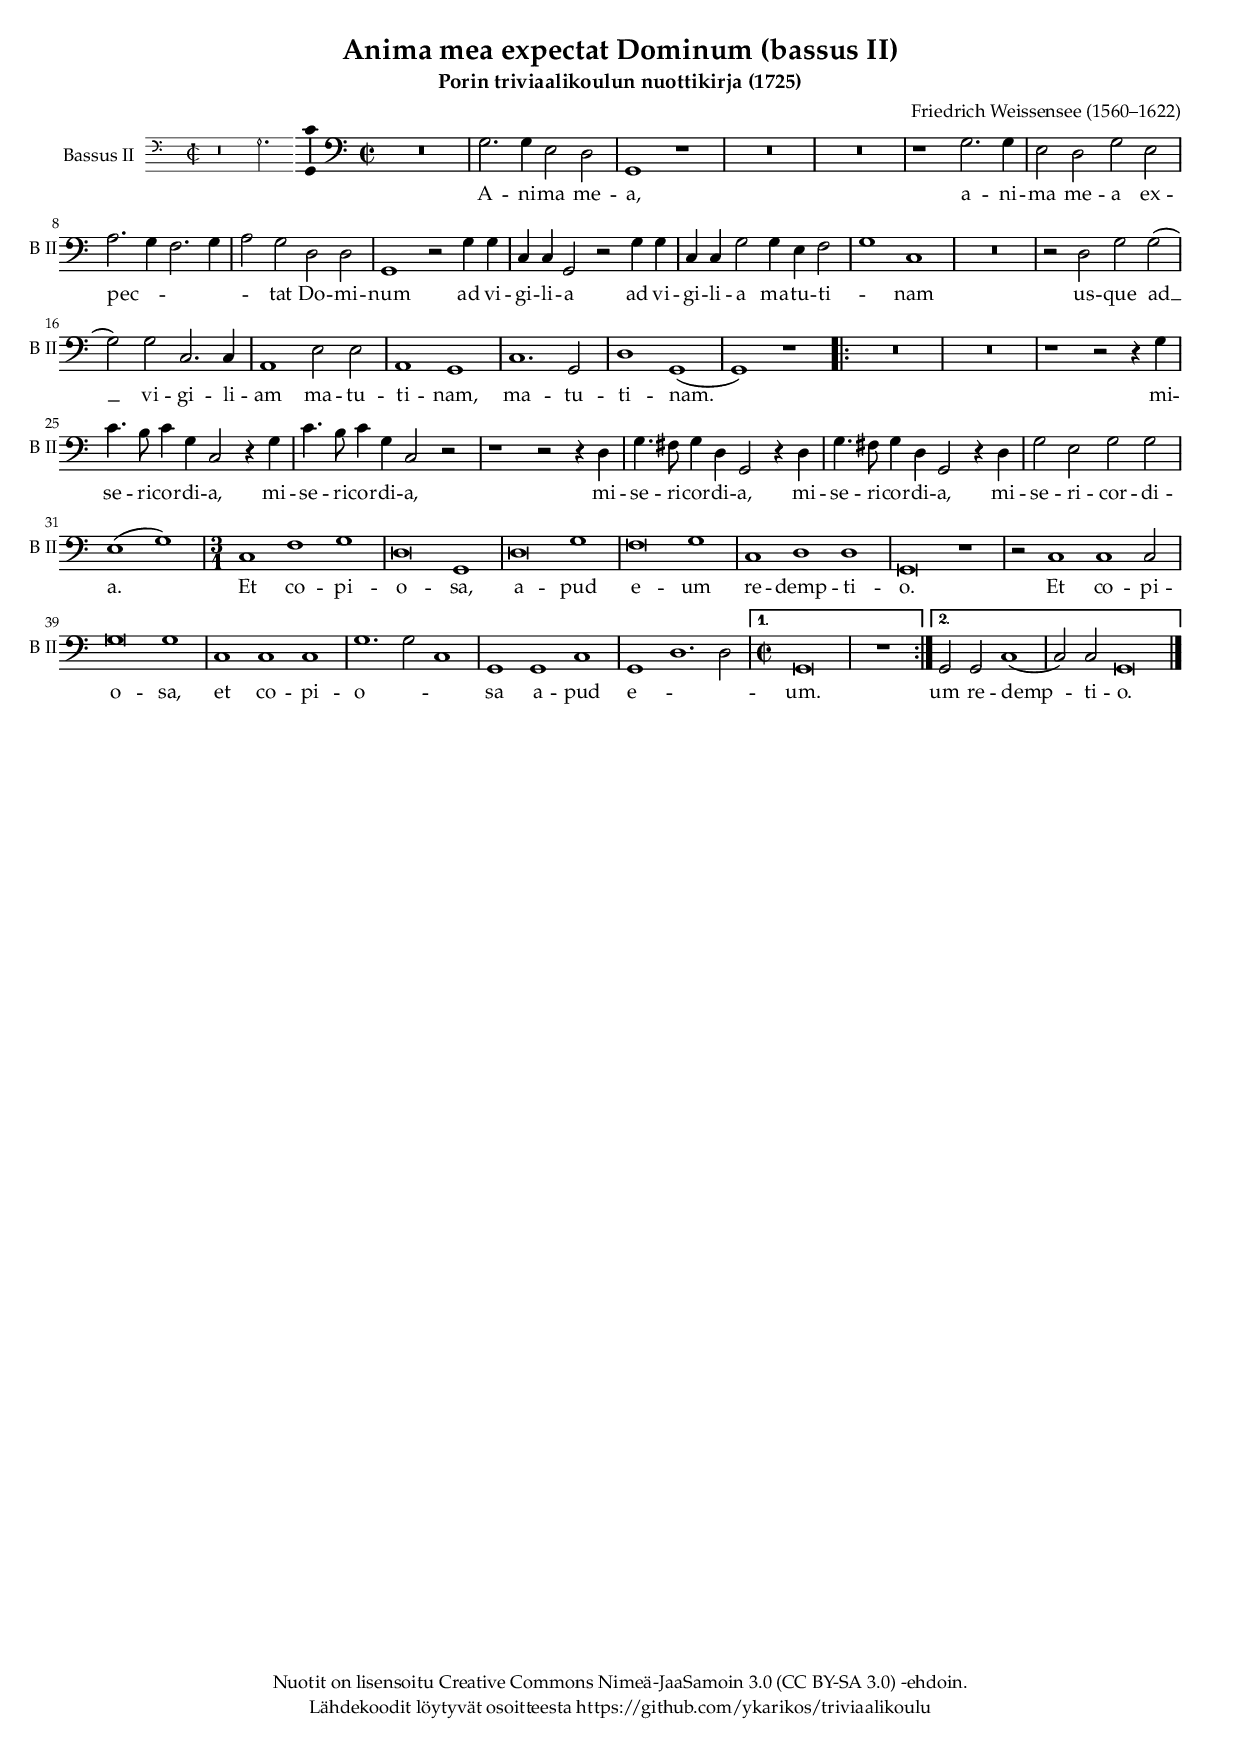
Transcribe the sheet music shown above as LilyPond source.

\version "2.19.49"
\include "suomi.ly"


global = {
%  \numericTimeSignature
  \time 2/2
	\set Timing.measureLength = #(ly:make-moment 4/2)
%  \autoBeamOff
  \key c \major
  \set Staff.midiInstrument = #"voice oohs"
}

stanzaOneLyricsChoirOneSoprano = \lyricmode {
    A -- ni -- ma me -- a,
    a -- ni -- ma me -- a ex -- pec -- tat Do -- _  mi -- num
    ad vi -- gi -- li -- a ad vi -- gi -- li -- a
    ma -- tu -- _ _ _ ti -- _ _ nam us -- que ad vi -- _ gi -- li -- am
    ma -- tu -- ti -- _ _ _ nam.
    Spe -- ret Is -- ra -- el in De -- o, qui -- a a -- pud e -- um
    mi -- se -- ri -- cor -- di -- a,
    mi -- se -- ri -- cor -- di -- a a -- pud e -- um,
    mi -- se -- ri -- cor -- di -- a,
    mi -- se -- _ _ ri -- cor -- di -- a.
    Et co -- pi -- o -- sa,
    et co -- pi -- o -- sa,
    a -- pud e -- um. Spe -- ret Is --
    um re -- demp -- _ ti -- o.
}

stanzaOneLyricsChoirOneAlto = \lyricmode {
    A -- ni -- ma me -- a,
    a -- ni -- ma me -- a ex -- pec -- tat Do -- _ _ _ _ _ mi -- num
    ad vi -- gi -- li -- a ad vi -- gi -- li -- a
    ma -- tu -- ti -- nam us -- _ que ad vi -- gi -- li -- _ _ am
    ma -- tu -- ti -- nam us -- que
    ad _ vi -- gi -- li -- _ _ _ am
    ma -- tu -- ti -- nam.
    Spe -- ret Is -- _ _ ra -- el in De -- o, qui -- a a -- pud e -- um
    mi -- se -- ri -- cor -- di -- a,
    mi -- se -- ri -- cor -- di -- a,
    mi -- se -- ri -- cor -- di -- a,
    mi -- se -- ri -- cor -- di -- a,
    mi -- se -- ri -- cor -- di -- a,
    mi -- se -- ri -- cor -- di -- a. __ _ _
    Et co -- pi -- o -- sa,
    et co -- pi -- o -- sa,
    a -- _ pud e -- um. Spe -- ret Is -- _
    um re -- demp -- _ _ ti -- o.
}

stanzaOneLyricsChoirOneTenore = \lyricmode {
  A -- ni -- ma me -- a,
  a -- ni -- ma me -- a ex -- pec -- _ tat Do -- _ mi -- num
  ad vi -- gi -- li -- a ad vi -- gi -- li -- a
  ma -- tu -- ti -- _ _ _ nam
  us -- _ _ _ _ _ _ que ad vi -- gi -- li -- am
  ma -- tu -- _ ti -- _ _ _ nam.
  Spe -- ret Is -- ra -- el in __ _ _ De -- o,
  qui -- a a -- pud e -- _ um
  mi -- se -- ri -- cor -- di -- a,
  mi -- se -- ri -- cor -- di -- a _ a -- _ pud e -- um,
  mi -- se -- ri -- cor -- di -- a,
  mi -- se -- ri -- cor -- di -- a,
  mi -- se -- ri -- cor -- di -- a.
  Et co -- pi -- o -- sa,
  et co -- pi -- o -- sa,
  a -- pud e -- _ um. Spe -- ret Is --
  um re -- demp -- ti -- o.
}

stanzaOneLyricsChoirOneBass = \lyricmode {
    A -- ni -- ma me -- a,
    a -- ni -- ma me -- a ex -- pec -- _ _ _ _ tat Do -- mi -- num
    ad vi -- gi -- li -- a ad vi -- gi -- li -- a
    ma -- tu -- ti -- _ _ _ nam us -- que __ _ ad vi -- gi -- _ _ _ li -- am
    ma -- tu -- ti -- _ _ _ _ _ _ _ _ _ _ _ nam.
    Spe -- ret Is -- ra -- el in De -- o, qui -- a a -- pud e -- um
    mi -- se -- ri -- cor -- di -- a,
    mi -- se -- ri -- cor -- di -- a a -- pud e -- um,
    mi -- se -- ri -- cor -- di -- a,
    mi -- se -- _ _ ri -- cor -- di -- a.
    Et co -- pi -- o -- sa,
    et co -- pi -- o -- sa,
    a -- pud e -- _ um. Spe -- ret Is --
    um re -- demp -- ti -- o.
}

stanzaOneLyricsChoirTwoSoprano = \lyricmode {
    A -- ni -- ma me -- a,
    a -- ni -- ma me -- a ex -- pec -- tat Do -- _  mi -- num
    ad vi -- gi -- li -- a ad vi -- gi -- li -- a
    ma -- tu -- ti -- _ _ _ nam us -- que __ _ _  ad vi -- gi -- li -- am
    ma -- tu -- _ ti -- nam.
    Mi -- se -- ri -- cor -- di -- a,
    mi -- se -- ri -- cor -- di -- a,
    mi -- se -- ri -- cor -- di -- a,
    mi -- se -- ri -- cor -- di -- a,
    mi -- se -- ri -- cor -- di -- a.
    Et co -- pi -- o -- sa,
    a -- pud e -- um re -- demp -- ti -- o
    Et co -- pi -- o -- sa,
    et co -- pi -- o -- sa,
    a -- pud e -- _ um.
    um re -- demp -- ti -- o.
}

stanzaOneLyricsChoirTwoAlto = \lyricmode {
    A -- ni -- ma me -- a,
    a -- ni -- ma me -- a ex -- pec -- tat Do -- _ _ _ _ _  mi -- num
    ad vi -- gi -- li -- a ad vi -- gi -- li -- a
    ma -- tu -- _ ti -- _ _ _ nam.
    Us -- que _ ad vi -- _ _ _ gi -- _ _ _ _ li -- am
    ad vi -- gi -- li -- am
    ma -- _ _ tu -- ti -- nam.
    Mi -- se -- ri -- cor -- di -- a,
    mi -- se -- ri -- cor -- di -- a,
    mi -- se -- ri -- cor -- di -- a,
    mi -- se -- ri -- cor -- di -- a,
    mi -- se -- ri -- cor -- di -- a.
    Et co -- pi -- o -- sa,
    a -- pud e -- um re -- demp -- ti -- o
    Et co -- pi -- o -- _ sa,
    et co -- pi -- o -- sa,
    a -- pud e -- um, e -- _ um.
    um re -- demp -- ti -- o.
}

stanzaOneLyricsChoirTwoTenore = \lyricmode {
    A -- ni -- ma me -- a,
    a -- ni -- ma me -- a ex -- pec -- _ tat Do -- _  mi -- num
    ad vi -- gi -- li -- a ad vi -- gi -- li -- a
    ma -- tu -- ti -- nam us -- que _  ad __ _ _ _
    vi -- gi -- li -- _ am _ ma -- tu -- ti -- nam,
    us -- que ad  ma -- tu -- ti -- nam.
    Mi -- se -- ri -- cor -- di -- a,
    mi -- se -- ri -- cor -- di -- a,
    mi -- se -- ri -- cor -- di -- a,
    mi -- se -- ri -- cor -- di -- a,
    mi -- se -- ri -- cor -- di -- a.
    Et co -- pi -- o -- sa,
    a -- pud e -- um re -- demp -- ti -- o
    Et co -- pi -- o -- _ _ sa,
    et co -- pi -- o -- _ sa,
    a -- pud _ e -- _ _ um.
    um re -- demp -- ti -- o.
}

stanzaOneLyricsChoirTwoBass = \lyricmode {
    A -- ni -- ma me -- a,
    a -- ni -- ma me -- a ex -- pec -- _ _ _ _ tat Do -- mi -- num
    ad vi -- gi -- li -- a ad vi -- gi -- li -- a
    ma -- tu -- ti -- _ nam us -- que ad __ vi -- gi -- li -- am
    ma -- tu -- ti -- nam, ma -- tu -- ti -- nam.
    mi -- se -- ri -- cor -- di -- a,
    mi -- se -- ri -- cor -- di -- a,
    mi -- se -- ri -- cor -- di -- a,
    mi -- se -- ri -- cor -- di -- a,
    mi -- se -- ri -- cor -- di -- a.
    Et co -- pi -- o -- sa,
    a -- pud e -- um re -- demp -- ti -- o.
    Et co -- pi -- o -- sa,
    et co -- pi -- o -- _ _ sa
    a -- pud e -- _ _ um.
    um re -- demp -- ti -- o.
}


% Second choir


BassTwoMusic = \relative c' {
	\set Staff.instrumentName = #"Bassus II"
	\set Staff.shortInstrumentName = "B II"

	\incipit {
		\clef "mensural-f" \key c \major \time 2/2
		r\breve g2.
	}

	\clef bass
	R\breve | g2. g4 e2 d | g,1 r | R\breve |
	R\breve | r1 g'2. g4 | e2 d g e | a2. g4 f2. g4 |
	a2 g d d | g,1 r2 g'4 g | c, c g2 r g'4 g |
	c, c g'2 g4 e f2 |
% 2
	g1 c, | R\breve | r2 d g g( | g) g c,2. c4 |
	a1 e'2 e | a,1 g | c1. g2 | d'1 g,( | g) r1 |
	\repeat volta 2 {
		R\breve | R\breve |
		r1 r2 r4 g' | c4. h8 c4 g c,2 r4 g' |
		c4. h8 c4 g c,2 r | r1 r2 r4 d4 | g4. fis8 g4 d g,2 r4 d'4 |
		g4. fis8 g4 d g,2 r4 d' | g2 e g g | e1( g) |
		\time 3/1
		c,1 f g | d\breve g,1 | d'\breve g1 | f\breve g1 |
% 4
		c,1 d d | g,\breve r1 | r2 c1 c c2 | g'\breve  g1 |
		c, c c | g'1. g2 c,1 | g g c | g d'1. d2 |
	}
	\alternative {
		{
			\time 2/2
			\set Timing.measureLength = #(ly:make-moment 4/2)
			g,\breve |
			\set Timing.measureLength = #(ly:make-moment 2/2)
			R1
		}
		{
		  \set Timing.measureLength = #(ly:make-moment 4/2)
			g2 g c1( |
			\set Timing.measureLength = #(ly:make-moment 6/2)
			c2) c g\breve \bar "|."
		}
	}
}


\include "anima-mea-expectat-dominum.header.ily"

\header {
  title = "Anima mea expectat Dominum (bassus II)"
}

\score {
  \new StaffGroup = choirTwoStaff <<
    \new Staff <<
      \new Voice = "BassTwo" {
        \global
        \BassTwoMusic
      }
      \new Lyrics \lyricsto "BassTwo" {
       \stanzaOneLyricsChoirTwoBass
      }
    >>
  >>

  \midi {
    \tempo 4 = 160
  }
  \layout {
    \context {
      \Staff
      \consists "Ambitus_engraver"
    }
    indent = 4\cm
    incipit-width = 2.5\cm
    \context {
     \Score
     \override VerticalAxisGroup.remove-first = ##t
    }
  }
}
